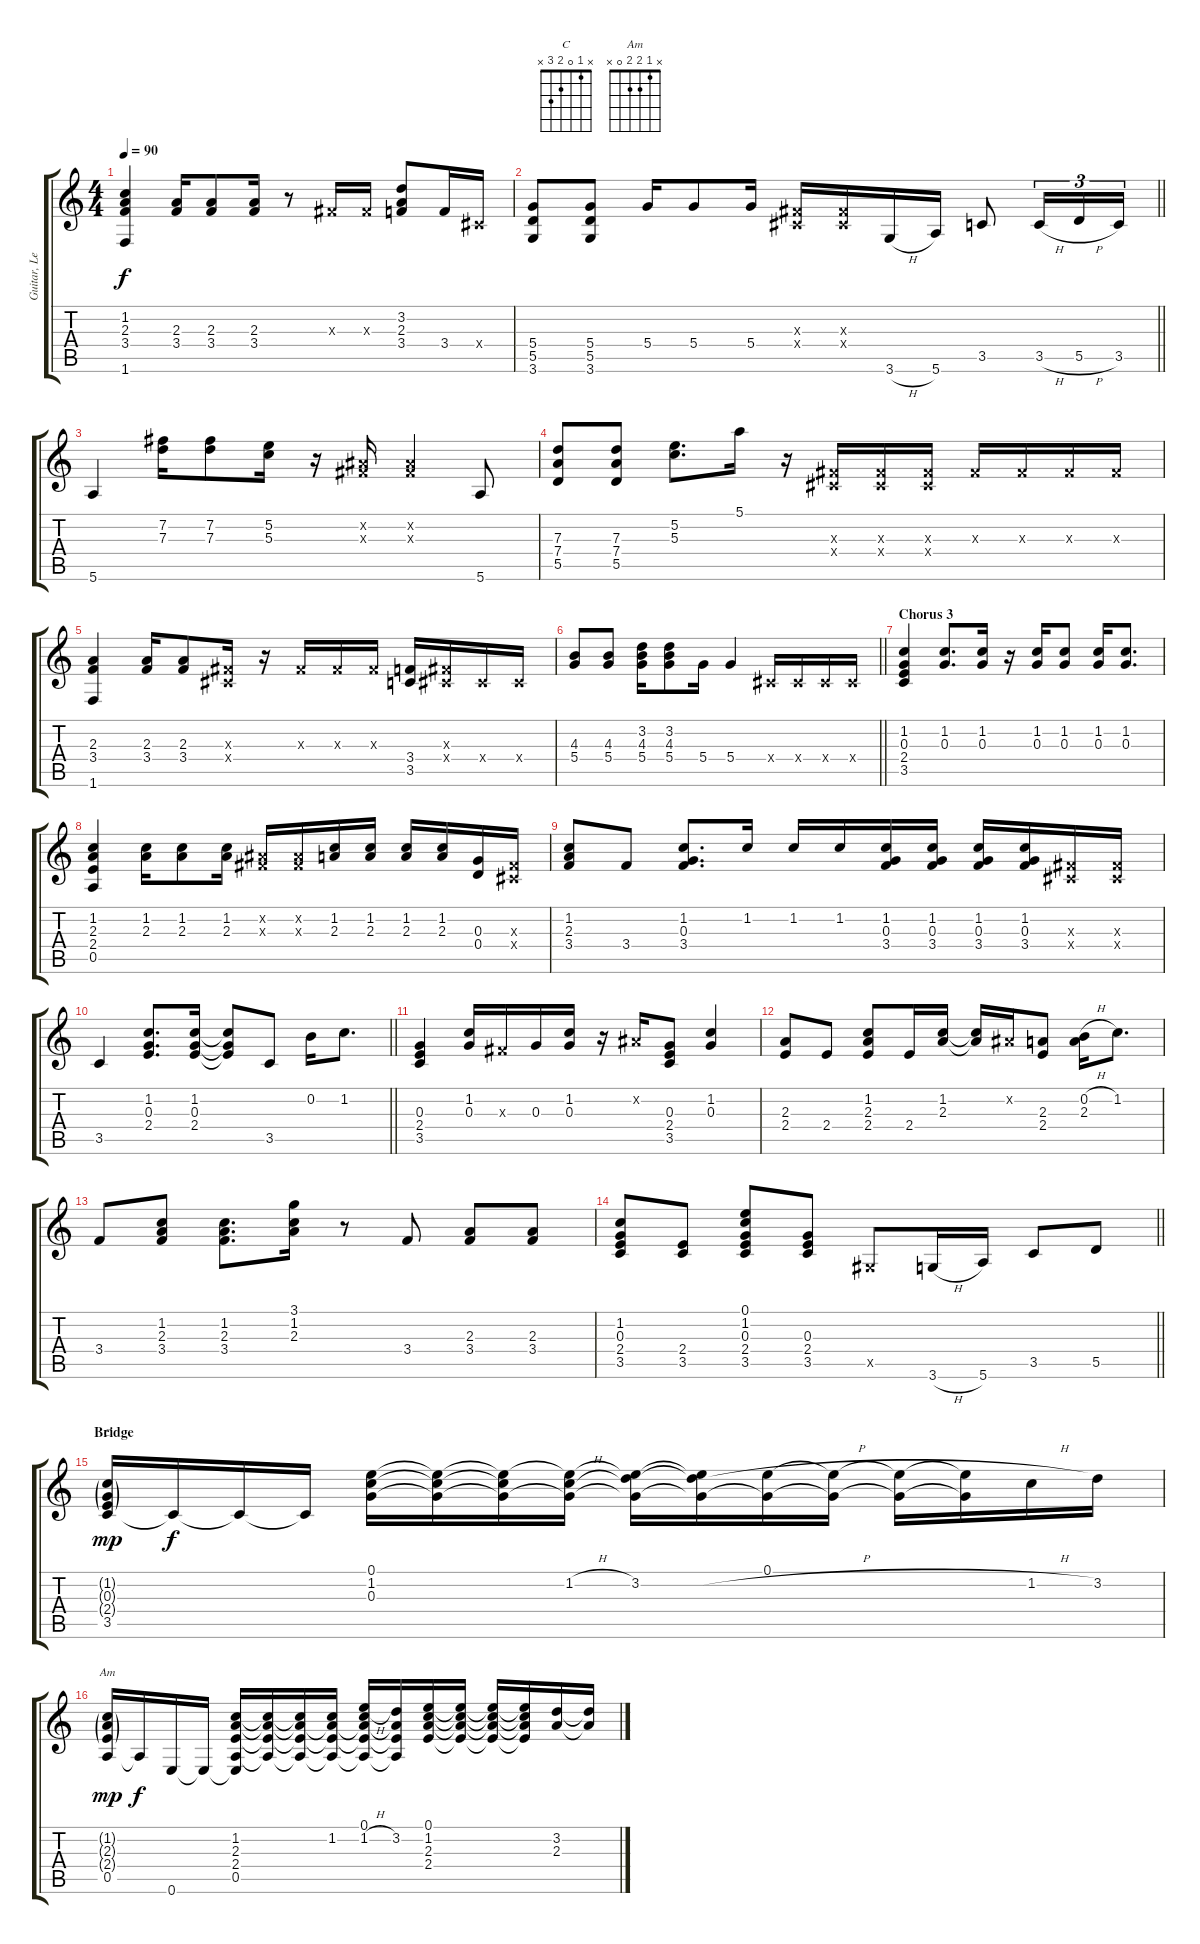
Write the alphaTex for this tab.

\track ("Guitar, Lead (Edge)" "Guitar, Le") {mute instrument overdrivenguitar}
\staff {score tabs}
\tuning (E4 B3 G3 D3 A2 E2) {hide}
\chord ("C" x 1 0 2 3 x)
\chord ("Am" x 1 2 2 0 x)
\ts (4 4)
\tempo 90
\clef g2
\ks c
(1.2 2.3 3.4 1.6).4{dy f} (2.3 3.4).16 (2.3 3.4).8 (2.3 3.4).16 r.8 -1.3{x}.16 -1.3{x}.16 (3.2 2.3 3.4).8 3.4.16 -1.4{x}.16 |
\barLineRight lightlight
(5.4 5.5 3.6).8 (5.4 5.5 3.6).8 5.4.16 5.4.8 5.4.16 (-1.3{x} -1.4{x}).16 (-1.3{x} -1.4{x}).16 3.6{h}.16 5.6.16 3.5.8 3.5{h}.16{tu (3 2)} 5.5{h}.16{tu (3 2)} 3.5.16{tu (3 2)} |
5.6.4 (7.2 7.3).16 (7.2 7.3).8 (5.2 5.3).16 r.16 (-1.2{x} -1.3{x}).16 (-1.2{x} -1.3{x}).4 5.6.8 |
(7.3 7.4 5.5).8 (7.3 7.4 5.5).8 (5.2 5.3).8{d} 5.1.16 r.16 (-1.3{x} -1.4{x}).16 (-1.3{x} -1.4{x}).16 (-1.3{x} -1.4{x}).16 -1.3{x}.16 -1.3{x}.16 -1.3{x}.16 -1.3{x}.16 |
(2.3 3.4 1.6).4 (2.3 3.4).16 (2.3 3.4).8 (-1.3{x} -1.4{x}).16 r.16 -1.3{x}.16 -1.3{x}.16 -1.3{x}.16 (3.4 3.5).16 (-1.3{x} -1.4{x}).16 -1.4{x}.16 -1.4{x}.16 |
\barLineRight lightlight
(4.3 5.4).8 (4.3 5.4).8 (3.2 4.3 5.4).16 (3.2 4.3 5.4).8 5.4.16 5.4.4 -1.4{x}.16 -1.4{x}.16 -1.4{x}.16 -1.4{x}.16 |
\section ("" "Chorus 3")
(1.2 0.3 2.4 3.5).4 (1.2 0.3).8{d} (1.2 0.3).16 r.16 (1.2 0.3).16 (1.2 0.3).8 (1.2 0.3).16 (1.2 0.3).8{d} |
(1.2 2.3 2.4 0.5).4 (1.2 2.3).16 (1.2 2.3).8 (1.2 2.3).16 (-1.2{x} -1.3{x}).16 (-1.2{x} -1.3{x}).16 (1.2 2.3).16 (1.2 2.3).16 (1.2 2.3).16 (1.2 2.3).16 (0.3 0.4).16 (-1.3{x} -1.4{x}).16 |
(1.2 2.3 3.4).8 3.4.8 (1.2 0.3 3.4).8{d} 1.2.16 1.2.16 1.2.16 (1.2 0.3 3.4).16 (1.2 0.3 3.4).16 (1.2 0.3 3.4).16 (1.2 0.3 3.4).16 (-1.3{x} -1.4{x}).16 (-1.3{x} -1.4{x}).16 |
\barLineRight lightlight
3.5.4 (1.2 0.3 2.4).8{d} (1.2 0.3 2.4).16 (1.2{t} 0.3{t} 2.4{t}).8 3.5.8 0.2.16 1.2.8{d} |
(0.3 2.4 3.5).4 (1.2 0.3).16 -1.3{x}.16 0.3.16 (1.2 0.3).16 r.16 -1.2{x}.16 (0.3 2.4 3.5).8 (1.2 0.3).4 |
(2.3 2.4).8 2.4.8 (1.2 2.3 2.4).8 2.4.16 (1.2 2.3).16 (1.2{t} 2.3{t}).16 -1.2{x}.16 (2.3 2.4).8 (0.2{h} 2.3).16 1.2.8{d} |
3.4.8 (1.2 2.3 3.4).8 (1.2 2.3 3.4).8{d} (3.1 1.2 2.3).16 r.8 3.4.8 (2.3 3.4).8 (2.3 3.4).8 |
\barLineRight lightlight
(1.2 0.3 2.4 3.5).8 (2.4 3.5).8 (0.1 1.2 0.3 2.4 3.5).8 (0.3 2.4 3.5).8 -1.5{x}.8 3.6{h}.16 5.6.16 3.5.8 5.5.8 |
\section ("" "Bridge")
(1.2{g} 0.3{g} 2.4{g} 3.5).16{ch "C" dy mp} 3.5{t}.16{dy f} 3.5{t}.16 3.5{t}.16 (0.1 1.2 0.3).16 (0.1{t} 1.2{t} 0.3{t}).16 (0.1{t} 1.2{t} 0.3{t}).16 (0.1{t} 1.2{h} 0.3{t}).16 (0.1{t} 3.2 0.3{t}).16 (0.1{t} 3.2{h t} 0.3{t}).16 (0.1 0.3{t}).16 (0.1{t} 0.3{t}).16 (0.1{t} 0.3{t}).16 (0.1{t} 0.3{t}).16 1.2{h}.16 3.2.16 |
(1.2{g} 2.3{g} 2.4{g} 0.5).16{ch "Am" dy mp} 0.5{t}.16{dy f} 0.6.16 0.6{t}.16 (1.2 2.3 2.4 0.5 0.6{t}).16 (1.2{t} 2.3{t} 2.4{t} 0.5{t}).16 (1.2{t} 2.3{t} 2.4{t} 0.5{t}).16 (1.2 2.3{t} 2.4{t} 0.5{t}).16 (0.1 1.2{h} 2.3{t} 2.4{t} 0.5{t}).16 (3.2 2.3{t} 2.4{t} 0.5{t}).16 (0.1 1.2 2.3 2.4).16 (0.1{t} 1.2{t} 2.3{t} 2.4{t}).16 (0.1{t} 1.2{t} 2.3{t} 2.4{t}).16 (0.1{t} 1.2{t} 2.3{t} 2.4{t}).16 (3.2 2.3).16 (3.2{t} 2.3{t}).16
